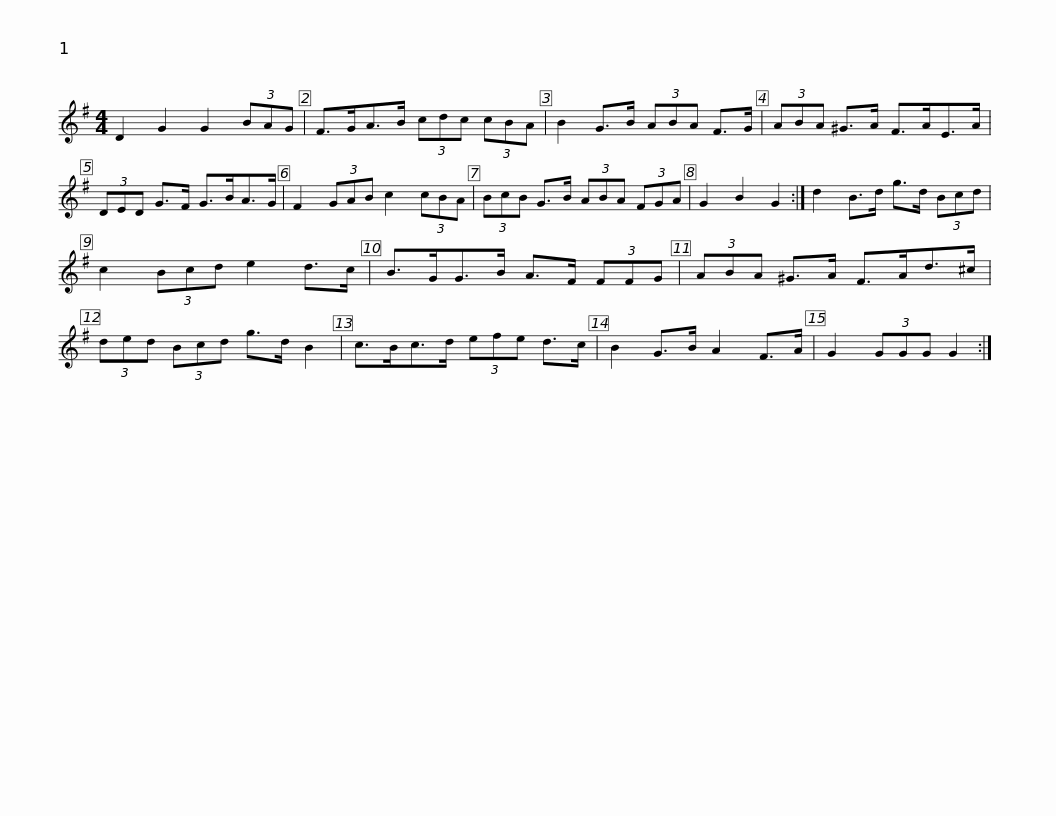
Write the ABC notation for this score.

X:1
L:1/8
M:4/4
I:linebreak $
K:G
V:1 treble
V:1
 D2 G2 G2 (3BAG | F>GA>B (3cdc (3cBA | B2 G>B (3ABA F>G | (3ABA ^G>A F>AE>A |$ (3DED G>F G>BA>G | %5
 F2 (3GAB c2 (3cBA | (3BcB G>B (3ABA (3FGA | G2 B2 G2 :| d2 B>d g>d (3Bcd |$ c2 (3Bcd e2 d>c | %10
 B>GG>B A>F (3FFG | (3ABA ^G>A F>Ad>^c | (3ded (3Bcd g>d B2 |$ c>Bc>d (3efe d>c | B2 G>B A2 F>A | %15
 G2 (3GGG G2 :| %16
